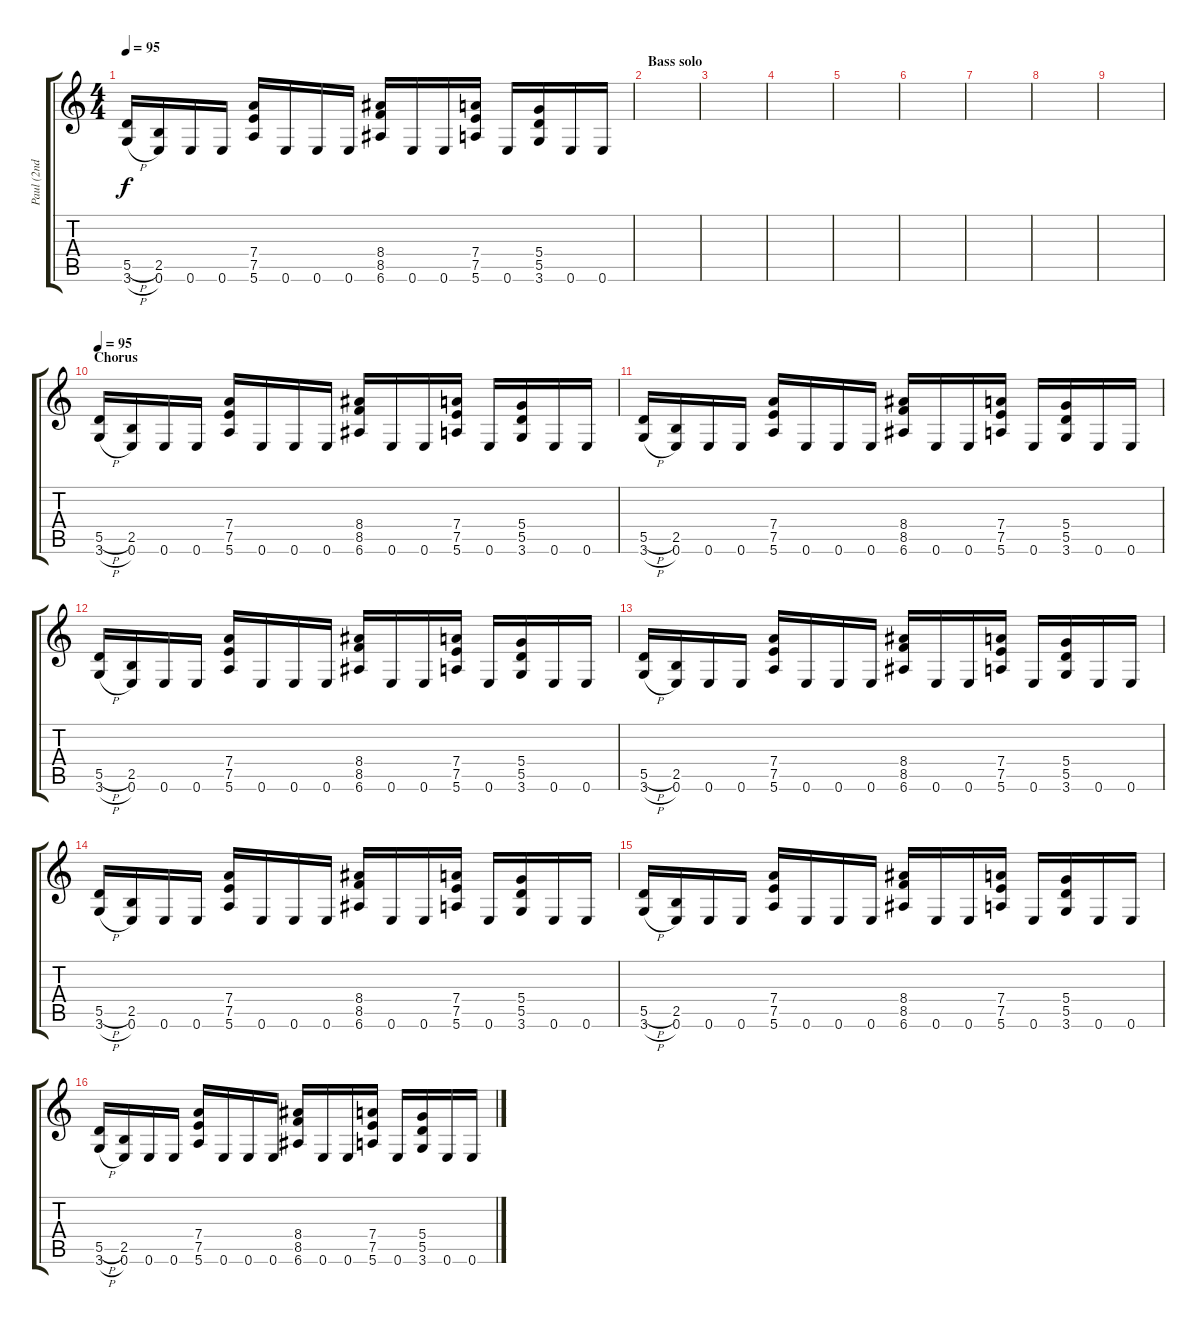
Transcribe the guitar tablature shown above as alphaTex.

\track ("Paul (2nd Guitar)" "Paul (2nd ") {instrument distortionguitar}
\staff {score tabs}
\tuning (E4 B3 G3 D3 A2 E2) {hide}
\ts (4 4)
\tempo 95
\clef g2
\ks c
(5.5{h} 3.6{h}).16{dy f} (2.5 0.6).16 0.6.16 0.6.16 (7.4 7.5 5.6).16 0.6.16 0.6.16 0.6.16 (8.4 8.5 6.6).16 0.6.16 0.6.16 (7.4 7.5 5.6).16 0.6.16 (5.4 5.5 3.6).16 0.6.16 0.6.16 |
\section ("" "Bass solo")
|
|
|
|
|
|
|
|
\section ("" "Chorus")
\tempo 100
\tempo 95
(5.5{h} 3.6{h}).16{volume 13} (2.5 0.6).16 0.6.16 0.6.16 (7.4 7.5 5.6).16 0.6.16 0.6.16 0.6.16 (8.4 8.5 6.6).16 0.6.16 0.6.16 (7.4 7.5 5.6).16 0.6.16 (5.4 5.5 3.6).16 0.6.16 0.6.16 |
(5.5{h} 3.6{h}).16 (2.5 0.6).16 0.6.16 0.6.16 (7.4 7.5 5.6).16 0.6.16 0.6.16 0.6.16 (8.4 8.5 6.6).16 0.6.16 0.6.16 (7.4 7.5 5.6).16 0.6.16 (5.4 5.5 3.6).16 0.6.16 0.6.16 |
(5.5{h} 3.6{h}).16 (2.5 0.6).16 0.6.16 0.6.16 (7.4 7.5 5.6).16 0.6.16 0.6.16 0.6.16 (8.4 8.5 6.6).16 0.6.16 0.6.16 (7.4 7.5 5.6).16 0.6.16 (5.4 5.5 3.6).16 0.6.16 0.6.16 |
(5.5{h} 3.6{h}).16 (2.5 0.6).16 0.6.16 0.6.16 (7.4 7.5 5.6).16 0.6.16 0.6.16 0.6.16 (8.4 8.5 6.6).16 0.6.16 0.6.16 (7.4 7.5 5.6).16 0.6.16 (5.4 5.5 3.6).16 0.6.16 0.6.16 |
(5.5{h} 3.6{h}).16 (2.5 0.6).16 0.6.16 0.6.16 (7.4 7.5 5.6).16 0.6.16 0.6.16 0.6.16 (8.4 8.5 6.6).16 0.6.16 0.6.16 (7.4 7.5 5.6).16 0.6.16 (5.4 5.5 3.6).16 0.6.16 0.6.16 |
(5.5{h} 3.6{h}).16 (2.5 0.6).16 0.6.16 0.6.16 (7.4 7.5 5.6).16 0.6.16 0.6.16 0.6.16 (8.4 8.5 6.6).16 0.6.16 0.6.16 (7.4 7.5 5.6).16 0.6.16 (5.4 5.5 3.6).16 0.6.16 0.6.16 |
(5.5{h} 3.6{h}).16 (2.5 0.6).16 0.6.16 0.6.16 (7.4 7.5 5.6).16 0.6.16 0.6.16 0.6.16 (8.4 8.5 6.6).16 0.6.16 0.6.16 (7.4 7.5 5.6).16 0.6.16 (5.4 5.5 3.6).16 0.6.16 0.6.16
